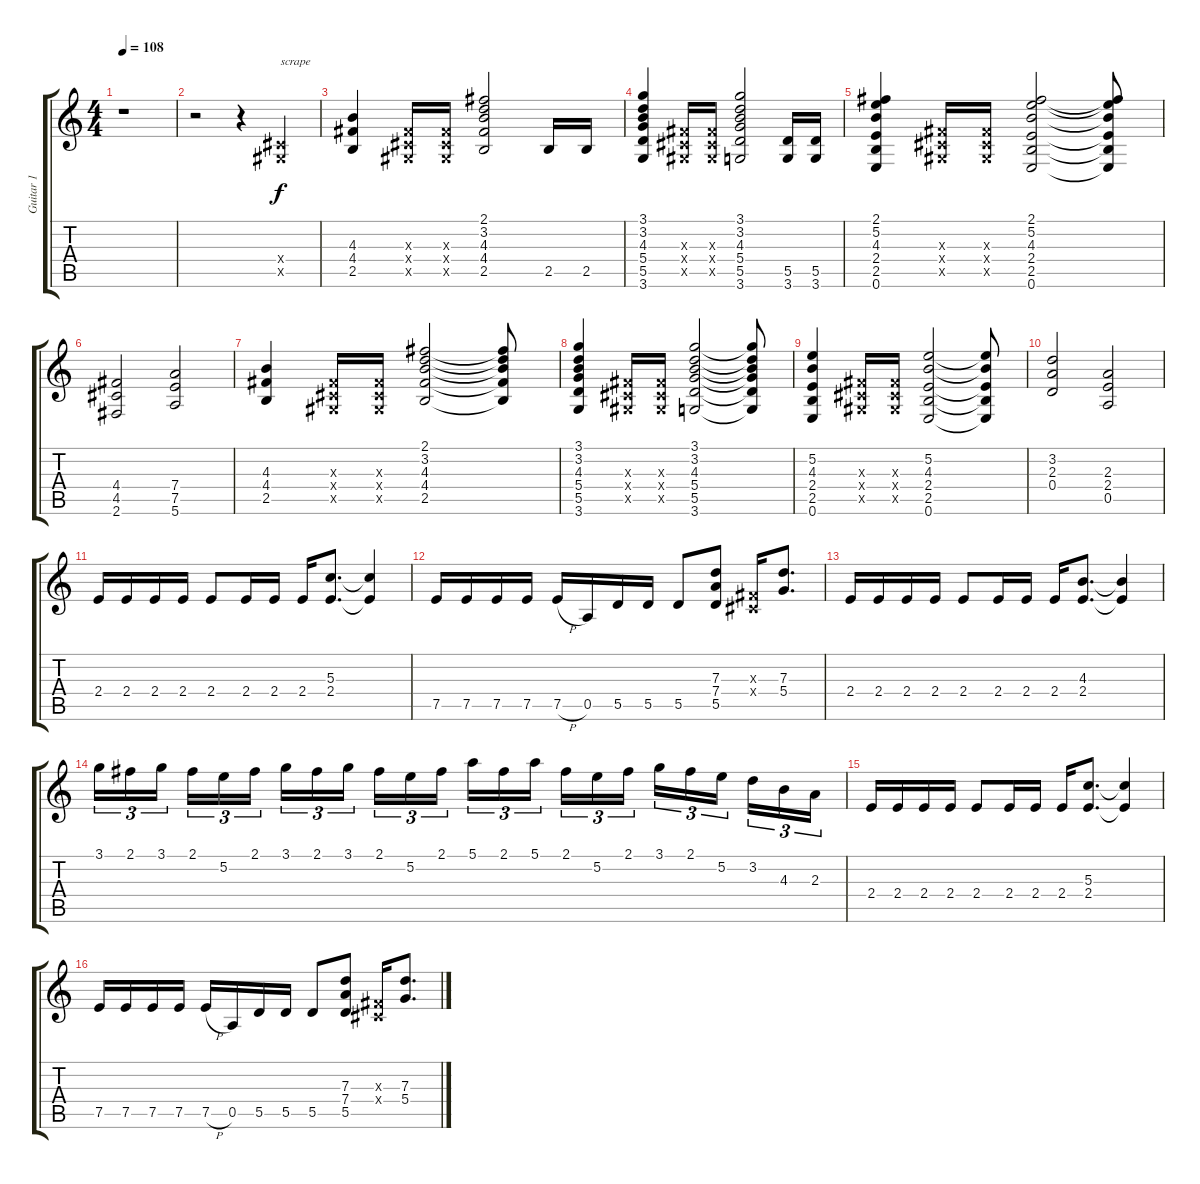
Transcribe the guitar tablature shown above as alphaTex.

\track ("Guitar 1" "Guitar 1") {instrument overdrivenguitar}
\staff {score tabs}
\tuning (E4 B3 G3 D3 A2 E2) {hide}
\ts (4 4)
\tempo 108
\clef g2
\ks c
r.1{dy f} |
r.2 r.4 (-1.4{x} -1.5{x}).4{txt "scrape"} |
(4.3 4.4 2.5).4 (-1.3{x} -1.4{x} -1.5{x}).16 (-1.3{x} -1.4{x} -1.5{x}).16 (2.1 3.2 4.3 4.4 2.5).2 2.5.16 2.5.16 |
(3.1 3.2 4.3 5.4 5.5 3.6).4 (-1.3{x} -1.4{x} -1.5{x}).16 (-1.3{x} -1.4{x} -1.5{x}).16 (3.1 3.2 4.3 5.4 5.5 3.6).2 (5.5 3.6).16 (5.5 3.6).16 |
(2.1 5.2 4.3 2.4 2.5 0.6).4 (-1.3{x} -1.4{x} -1.5{x}).16 (-1.3{x} -1.4{x} -1.5{x}).16 (2.1 5.2 4.3 2.4 2.5 0.6).2 (2.1{t} 5.2{t} 4.3{t} 2.4{t} 2.5{t} 0.6{t}).8 |
(4.4 4.5 2.6).2 (7.4 7.5 5.6).2 |
(4.3 4.4 2.5).4 (-1.3{x} -1.4{x} -1.5{x}).16 (-1.3{x} -1.4{x} -1.5{x}).16 (2.1 3.2 4.3 4.4 2.5).2 (2.1{t} 3.2{t} 4.3{t} 4.4{t} 2.5{t}).8 |
(3.1 3.2 4.3 5.4 5.5 3.6).4 (-1.3{x} -1.4{x} -1.5{x}).16 (-1.3{x} -1.4{x} -1.5{x}).16 (3.1 3.2 4.3 5.4 5.5 3.6).2 (3.1{t} 3.2{t} 4.3{t} 5.4{t} 5.5{t} 3.6{t}).8 |
(5.2 4.3 2.4 2.5 0.6).4 (-1.3{x} -1.4{x} -1.5{x}).16 (-1.3{x} -1.4{x} -1.5{x}).16 (5.2 4.3 2.4 2.5 0.6).2 (5.2{t} 4.3{t} 2.4{t} 2.5{t} 0.6{t}).8 |
(3.2 2.3 0.4).2 (2.3 2.4 0.5).2 |
2.4.16 2.4.16 2.4.16 2.4.16 2.4.8 2.4.16 2.4.16 2.4.16 (5.3 2.4).8{d} (5.3{t} 2.4{t}).4 |
7.5.16 7.5.16 7.5.16 7.5.16 7.5{h}.16 0.5.16 5.5.16 5.5.16 5.5.8 (7.3 7.4 5.5).8 (-1.3{x} -1.4{x}).16 (7.3 5.4).8{d} |
2.4.16 2.4.16 2.4.16 2.4.16 2.4.8 2.4.16 2.4.16 2.4.16 (4.3 2.4).8{d} (4.3{t} 2.4{t}).4 |
3.1.16{tu (3 2)} 2.1.16{tu (3 2)} 3.1.16{tu (3 2) beam splitsecondary} 2.1.16{tu (3 2)} 5.2.16{tu (3 2)} 2.1.16{tu (3 2)} 3.1.16{tu (3 2)} 2.1.16{tu (3 2)} 3.1.16{tu (3 2) beam splitsecondary} 2.1.16{tu (3 2)} 5.2.16{tu (3 2)} 2.1.16{tu (3 2)} 5.1.16{tu (3 2)} 2.1.16{tu (3 2)} 5.1.16{tu (3 2) beam splitsecondary} 2.1.16{tu (3 2)} 5.2.16{tu (3 2)} 2.1.16{tu (3 2)} 3.1.16{tu (3 2)} 2.1.16{tu (3 2)} 5.2.16{tu (3 2) beam splitsecondary} 3.2.16{tu (3 2)} 4.3.16{tu (3 2)} 2.3.16{tu (3 2)} |
2.4.16 2.4.16 2.4.16 2.4.16 2.4.8 2.4.16 2.4.16 2.4.16 (5.3 2.4).8{d} (5.3{t} 2.4{t}).4 |
7.5.16 7.5.16 7.5.16 7.5.16 7.5{h}.16 0.5.16 5.5.16 5.5.16 5.5.8 (7.3 7.4 5.5).8 (-1.3{x} -1.4{x}).16 (7.3 5.4).8{d}
